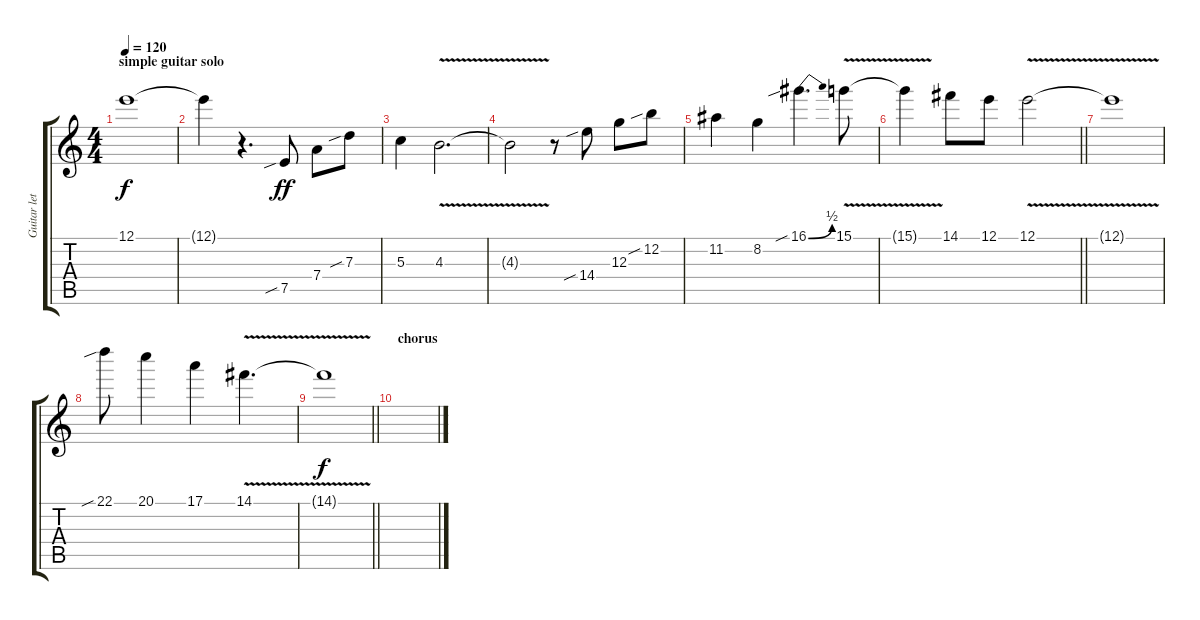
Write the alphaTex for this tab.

\track ("Guitar letrik" "Guitar let") {instrument overdrivenguitar}
\staff {score tabs}
\tuning (E4 B3 G3 D3 A2 E2) {hide}
\ts (4 4)
\section ("" "simple guitar solo")
\tempo 120
\clef g2
\ks c
12.1.1{dy f} |
12.1{t}.4 r.4{d} 7.5{sib}.8{dy ff} 7.4.8 7.3{sib}.8 |
5.3.4 4.3{v}.2{d} |
4.3{t}.2 r.8 14.4{sib}.8 12.3.8 12.2{sib}.8 |
11.2.4 8.2.4 16.1{be (bend 0 0 60 2) sib}.4{d} 15.1{v}.8 |
\barLineRight lightlight
15.1{v t}.4 14.1.8 12.1.8 12.1{v}.2 |
12.1{t}.1 |
22.1{sib}.8 20.1.4 17.1.4 14.1{v}.4{d} |
\barLineRight lightlight
14.1{t}.1{dy f} |
\section ("" "chorus")
